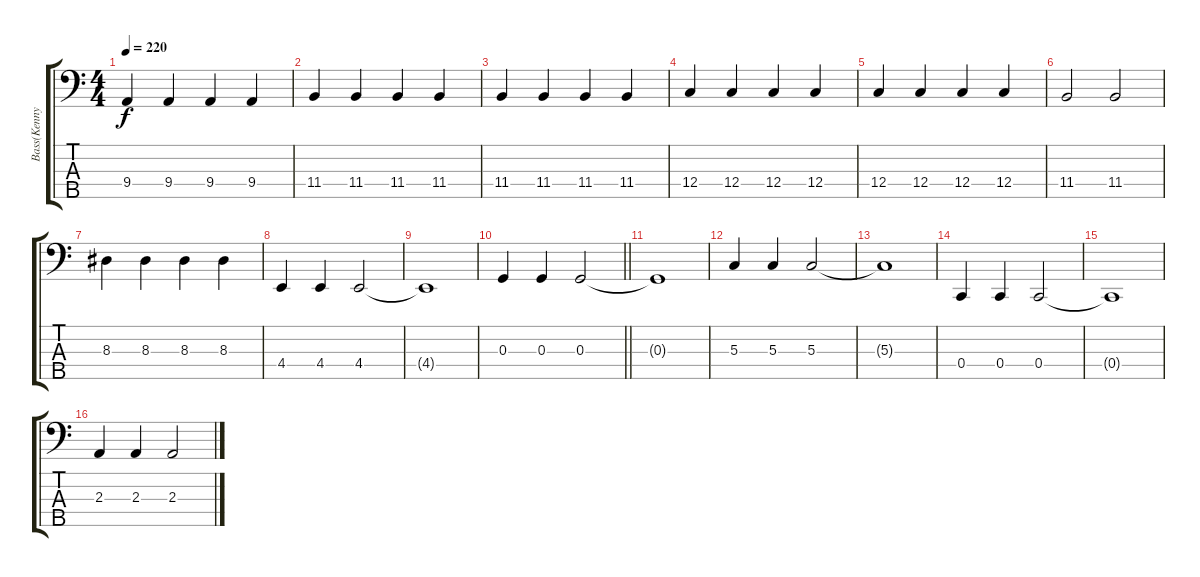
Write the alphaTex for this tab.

\track ("Bass(Kenny Arehart)" "Bass(Kenny") {instrument electricbassfinger}
\staff {score tabs}
\tuning (F2 C2 G1 C1 A0) {hide}
\ts (4 4)
\tempo 220
\clef f4
\ks c
9.4.4{dy f} 9.4.4 9.4.4 9.4.4 |
11.4.4 11.4.4 11.4.4 11.4.4 |
11.4.4 11.4.4 11.4.4 11.4.4 |
12.4.4 12.4.4 12.4.4 12.4.4 |
12.4.4 12.4.4 12.4.4 12.4.4 |
11.4.2 11.4.2 |
8.3.4 8.3.4 8.3.4 8.3.4 |
4.4.4 4.4.4 4.4.2 |
4.4{t}.1 |
\barLineRight lightlight
0.3.4 0.3.4 0.3.2 |
\section ("" "")
0.3{t}.1 |
5.3.4 5.3.4 5.3.2 |
5.3{t}.1 |
0.4.4 0.4.4 0.4.2 |
0.4{t}.1 |
2.3.4 2.3.4 2.3.2
